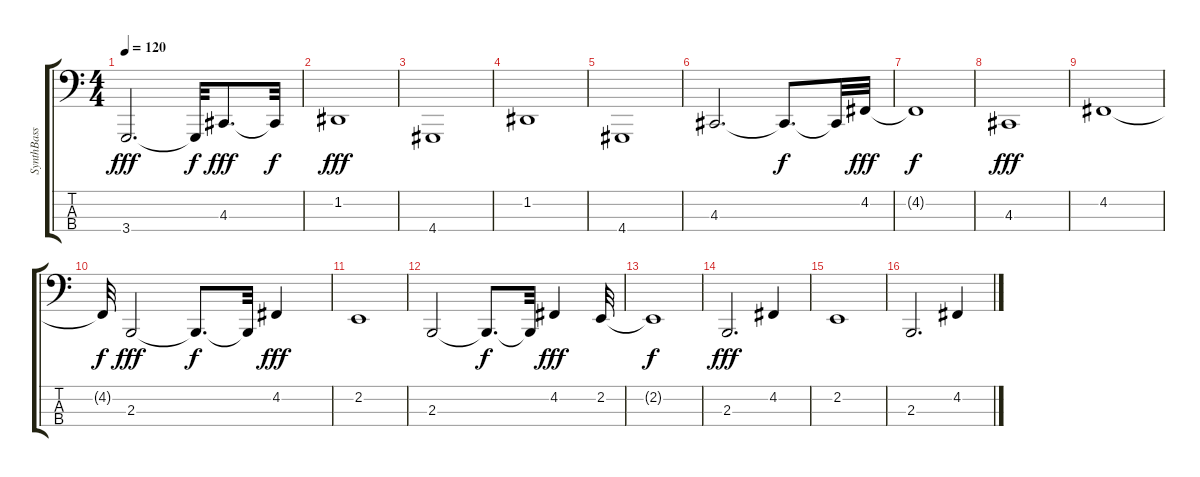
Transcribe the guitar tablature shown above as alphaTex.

\track ("SynthBass" "SynthBass") {instrument lead3calliope}
\staff {score tabs}
\tuning (G2 D2 A1 E1) {hide}
\ts (4 4)
\tempo 120
\clef f4
\ks c
3.4.2{d dy fff} 3.4{t}.32{dy f} 4.3.8{d dy fff} 4.3{t}.32{dy f} |
1.2.1{dy fff} |
4.4.1 |
1.2.1 |
4.4.1 |
4.3.2{d} 4.3{t}.8{d dy f} 4.3{t}.32 4.2.32{dy fff} |
4.2{t}.1{dy f} |
4.3.1{dy fff} |
4.2.1 |
4.2{t}.32{dy f} 2.3.2{dy fff} 2.3{t}.8{d dy f} 2.3{t}.32 4.2.4{dy fff} |
2.2.1 |
2.3.2 2.3{t}.8{d dy f} 2.3{t}.32 4.2.4{dy fff} 2.2.32 |
2.2{t}.1{dy f} |
2.3.2{d dy fff} 4.2.4 |
2.2.1 |
2.3.2{d} 4.2.4
